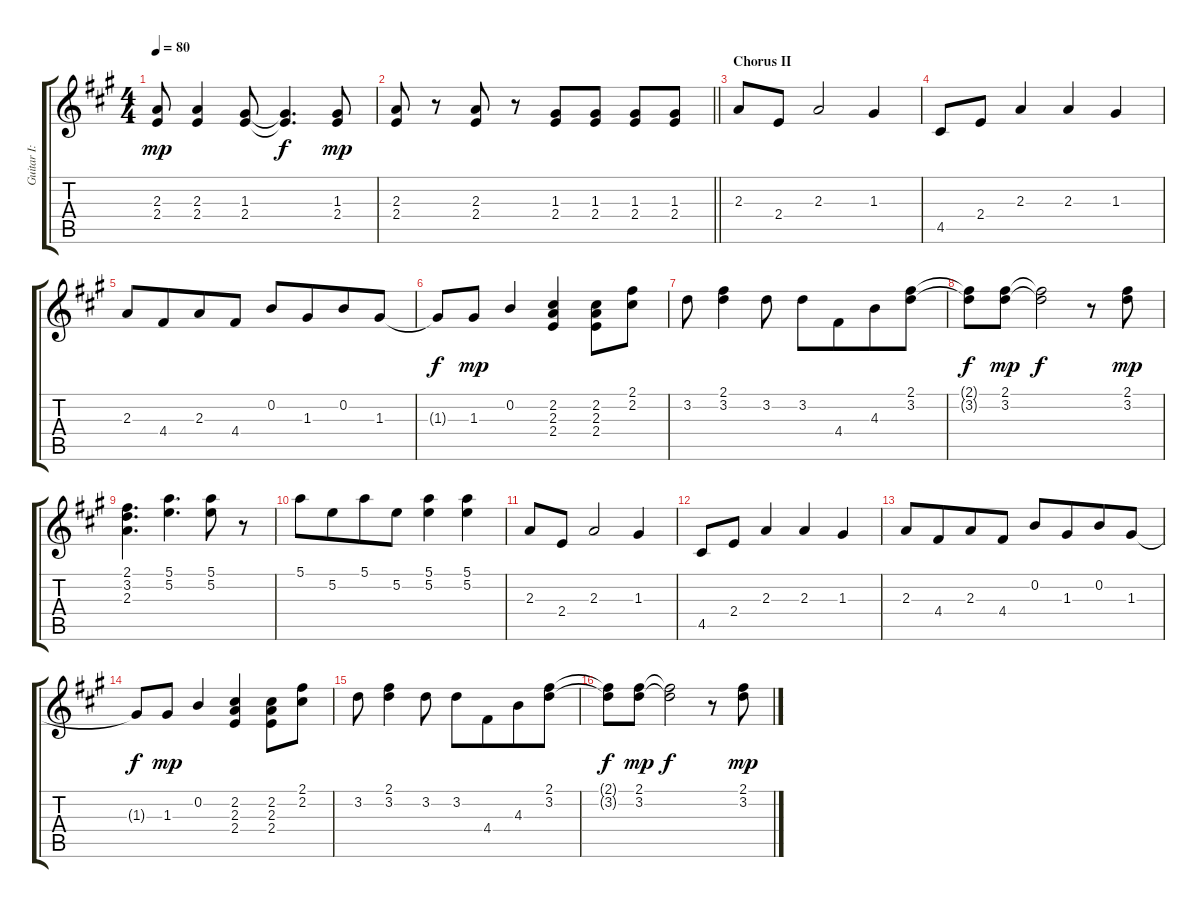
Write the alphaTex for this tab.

\track ("Guitar I: Todd Rundgren" "Guitar I: ") {instrument distortionguitar}
\staff {score tabs}
\tuning (E4 B3 G3 D3 A2 E2) {hide}
\ts (4 4)
\tempo 80
\clef g2
\ks a
(2.3 2.4).8{dy mp} (2.3 2.4).4 (1.3 2.4).8 (1.3{t} 2.4{t}).4{d dy f} (1.3 2.4).8{dy mp} |
\barLineRight lightlight
(2.3 2.4).8 r.8 (2.3 2.4).8 r.8 (1.3 2.4).8 (1.3 2.4).8 (1.3 2.4).8 (1.3 2.4).8 |
\section ("" "Chorus II")
2.3.8 2.4.8 2.3.2 1.3.4 |
4.5.8 2.4.8 2.3.4 2.3.4 1.3.4 |
2.3.8 4.4.8{beam merge} 2.3.8 4.4.8{beam split} 0.2.8 1.3.8{beam merge} 0.2.8 1.3.8 |
1.3{t}.8{dy f} 1.3.8{dy mp beam merge} 0.2.4 (2.2 2.3 2.4).4 (2.2 2.3 2.4).8 (2.1 2.2).8 |
3.2.8 (2.1 3.2).4 3.2.8 3.2.8 4.4.8{beam merge} 4.3.8 (2.1 3.2).8 |
(2.1{t} 3.2{t}).8{dy f} (2.1 3.2).8{dy mp} (2.1{t} 3.2{t}).2{dy f} r.8 (2.1 3.2).8{dy mp} |
(2.1 3.2 2.3).4{d} (5.1 5.2).4{d} (5.1 5.2).8 r.8 |
5.1.8 5.2.8{beam merge} 5.1.8 5.2.8 (5.1 5.2).4 (5.1 5.2).4 |
2.3.8 2.4.8 2.3.2 1.3.4 |
4.5.8 2.4.8 2.3.4 2.3.4 1.3.4 |
2.3.8 4.4.8{beam merge} 2.3.8 4.4.8{beam split} 0.2.8 1.3.8{beam merge} 0.2.8 1.3.8 |
1.3{t}.8{dy f} 1.3.8{dy mp beam merge} 0.2.4 (2.2 2.3 2.4).4 (2.2 2.3 2.4).8 (2.1 2.2).8 |
3.2.8 (2.1 3.2).4 3.2.8 3.2.8 4.4.8{beam merge} 4.3.8 (2.1 3.2).8 |
(2.1{t} 3.2{t}).8{dy f} (2.1 3.2).8{dy mp} (2.1{t} 3.2{t}).2{dy f} r.8 (2.1 3.2).8{dy mp}
